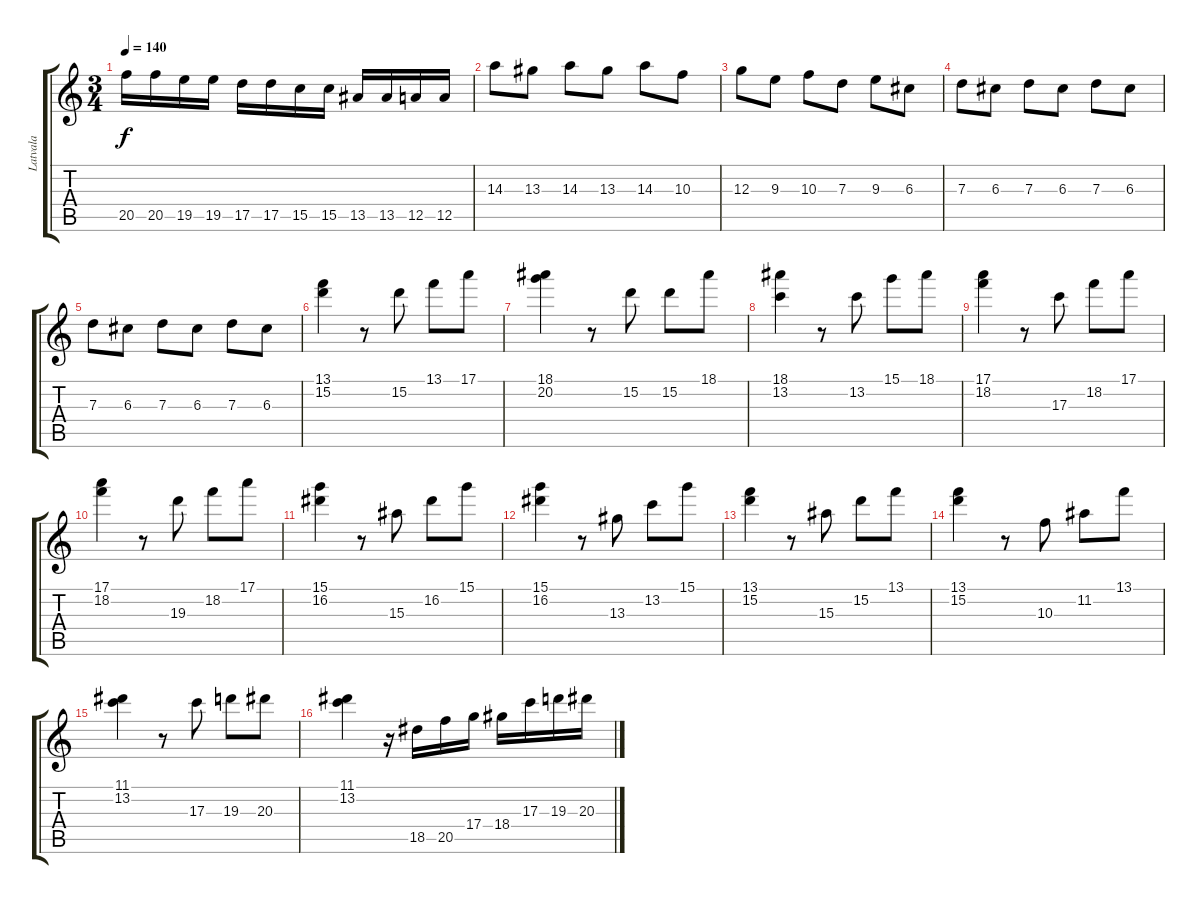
\track ("Latvala" "Latvala") {instrument overdrivenguitar}
\staff {score tabs}
\tuning (E4 B3 G3 D3 A2 E2) {hide}
\ts (3 4)
\tempo 140
\clef g2
\ks c
20.5.16{dy f} 20.5.16 19.5.16 19.5.16 17.5.16 17.5.16 15.5.16 15.5.16 13.5.16 13.5.16 12.5.16 12.5.16 |
14.3.8 13.3.8 14.3.8 13.3.8 14.3.8 10.3.8 |
12.3.8 9.3.8 10.3.8 7.3.8 9.3.8 6.3.8 |
7.3.8 6.3.8 7.3.8 6.3.8 7.3.8 6.3.8 |
7.3.8 6.3.8 7.3.8 6.3.8 7.3.8 6.3.8 |
(13.1 15.2).4 r.8 15.2.8 13.1.8 17.1.8 |
(18.1 20.2).4 r.8 15.2.8 15.2.8 18.1.8 |
(18.1 13.2).4 r.8 13.2.8 15.1.8 18.1.8 |
(17.1 18.2).4 r.8 17.3.8 18.2.8 17.1.8 |
(17.1 18.2).4 r.8 19.3.8 18.2.8 17.1.8 |
(15.1 16.2).4 r.8 15.3.8 16.2.8 15.1.8 |
(15.1 16.2).4 r.8 13.3.8 13.2.8 15.1.8 |
(13.1 15.2).4 r.8 15.3.8 15.2.8 13.1.8 |
(13.1 15.2).4 r.8 10.3.8 11.2.8 13.1.8 |
(11.1 13.2).4 r.8 17.3.8 19.3.8 20.3.8 |
(11.1 13.2).4 r.16 18.5.16 20.5.16 17.4.16 18.4.16 17.3.16 19.3.16 20.3.16
